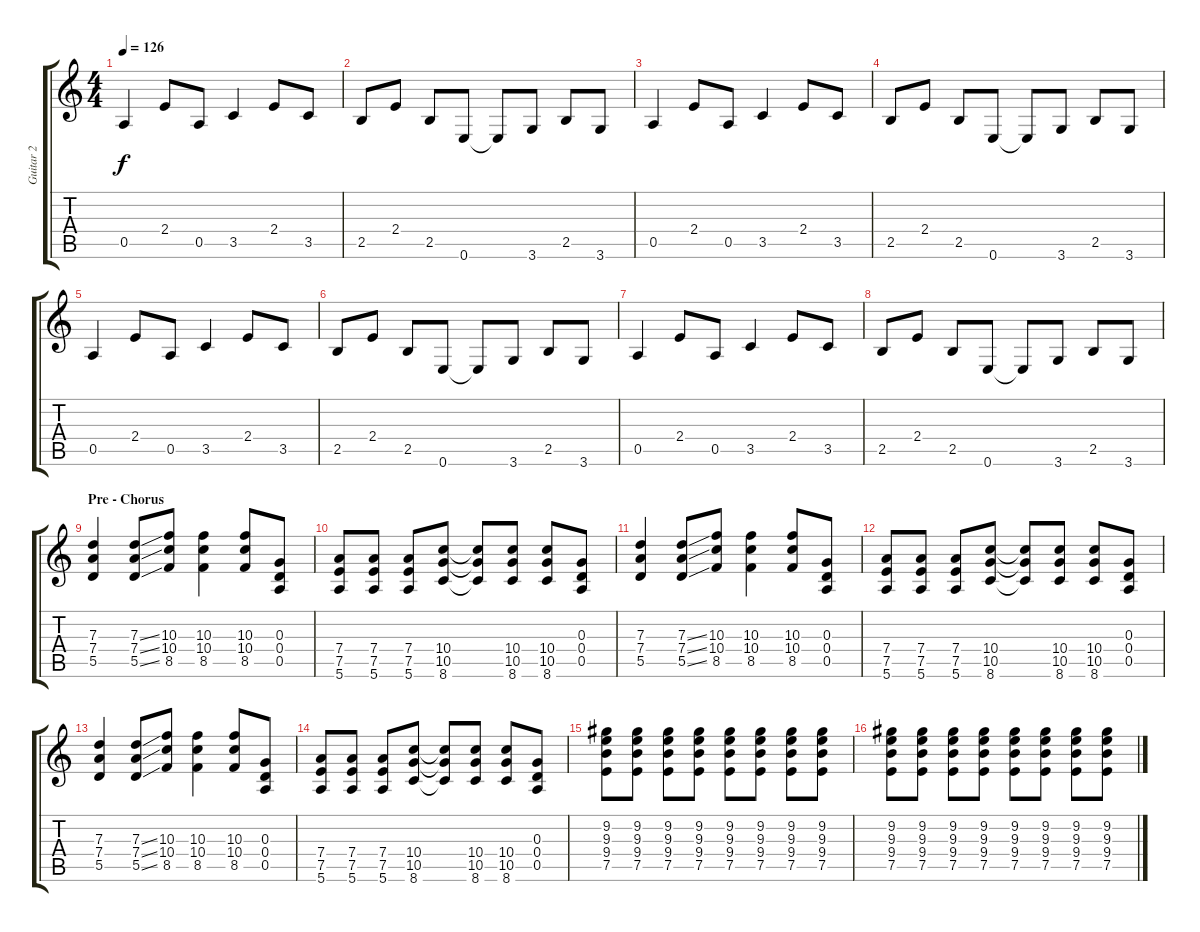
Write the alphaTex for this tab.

\track ("Guitar 2" "Guitar 2") {instrument distortionguitar}
\staff {score tabs}
\tuning (E4 B3 G3 D3 A2 E2) {hide}
\ts (4 4)
\tempo 126
\clef g2
\ks c
0.5.4{dy f} 2.4.8 0.5.8 3.5.4 2.4.8 3.5.8 |
2.5.8 2.4.8 2.5.8 0.6.8 0.6{t}.8 3.6.8 2.5.8 3.6.8 |
0.5.4 2.4.8 0.5.8 3.5.4 2.4.8 3.5.8 |
2.5.8 2.4.8 2.5.8 0.6.8 0.6{t}.8 3.6.8 2.5.8 3.6.8 |
0.5.4 2.4.8 0.5.8 3.5.4 2.4.8 3.5.8 |
2.5.8 2.4.8 2.5.8 0.6.8 0.6{t}.8 3.6.8 2.5.8 3.6.8 |
0.5.4 2.4.8 0.5.8 3.5.4 2.4.8 3.5.8 |
2.5.8 2.4.8 2.5.8 0.6.8 0.6{t}.8 3.6.8 2.5.8 3.6.8 |
\section ("" "Pre - Chorus")
(7.3 7.4 5.5).4{instrument distortionguitar} (7.3{ss} 7.4{ss} 5.5{ss}).8 (10.3 10.4 8.5).8 (10.3 10.4 8.5).4 (10.3 10.4 8.5).8 (0.3 0.4 0.5).8 |
(7.4 7.5 5.6).8 (7.4 7.5 5.6).8 (7.4 7.5 5.6).8 (10.4 10.5 8.6).8 (10.4{t} 10.5{t} 8.6{t}).8 (10.4 10.5 8.6).8 (10.4 10.5 8.6).8 (0.3 0.4 0.5).8 |
(7.3 7.4 5.5).4 (7.3{ss} 7.4{ss} 5.5{ss}).8 (10.3 10.4 8.5).8 (10.3 10.4 8.5).4 (10.3 10.4 8.5).8 (0.3 0.4 0.5).8 |
(7.4 7.5 5.6).8 (7.4 7.5 5.6).8 (7.4 7.5 5.6).8 (10.4 10.5 8.6).8 (10.4{t} 10.5{t} 8.6{t}).8 (10.4 10.5 8.6).8 (10.4 10.5 8.6).8 (0.3 0.4 0.5).8 |
(7.3 7.4 5.5).4 (7.3{ss} 7.4{ss} 5.5{ss}).8 (10.3 10.4 8.5).8 (10.3 10.4 8.5).4 (10.3 10.4 8.5).8 (0.3 0.4 0.5).8 |
(7.4 7.5 5.6).8 (7.4 7.5 5.6).8 (7.4 7.5 5.6).8 (10.4 10.5 8.6).8 (10.4{t} 10.5{t} 8.6{t}).8 (10.4 10.5 8.6).8 (10.4 10.5 8.6).8 (0.3 0.4 0.5).8 |
(9.2 9.3 9.4 7.5).8{volume 5} (9.2 9.3 9.4 7.5).8{volume 13} (9.2 9.3 9.4 7.5).8 (9.2 9.3 9.4 7.5).8 (9.2 9.3 9.4 7.5).8 (9.2 9.3 9.4 7.5).8 (9.2 9.3 9.4 7.5).8 (9.2 9.3 9.4 7.5).8 |
(9.2 9.3 9.4 7.5).8 (9.2 9.3 9.4 7.5).8 (9.2 9.3 9.4 7.5).8 (9.2 9.3 9.4 7.5).8 (9.2 9.3 9.4 7.5).8 (9.2 9.3 9.4 7.5).8 (9.2 9.3 9.4 7.5).8 (9.2 9.3 9.4 7.5).8
